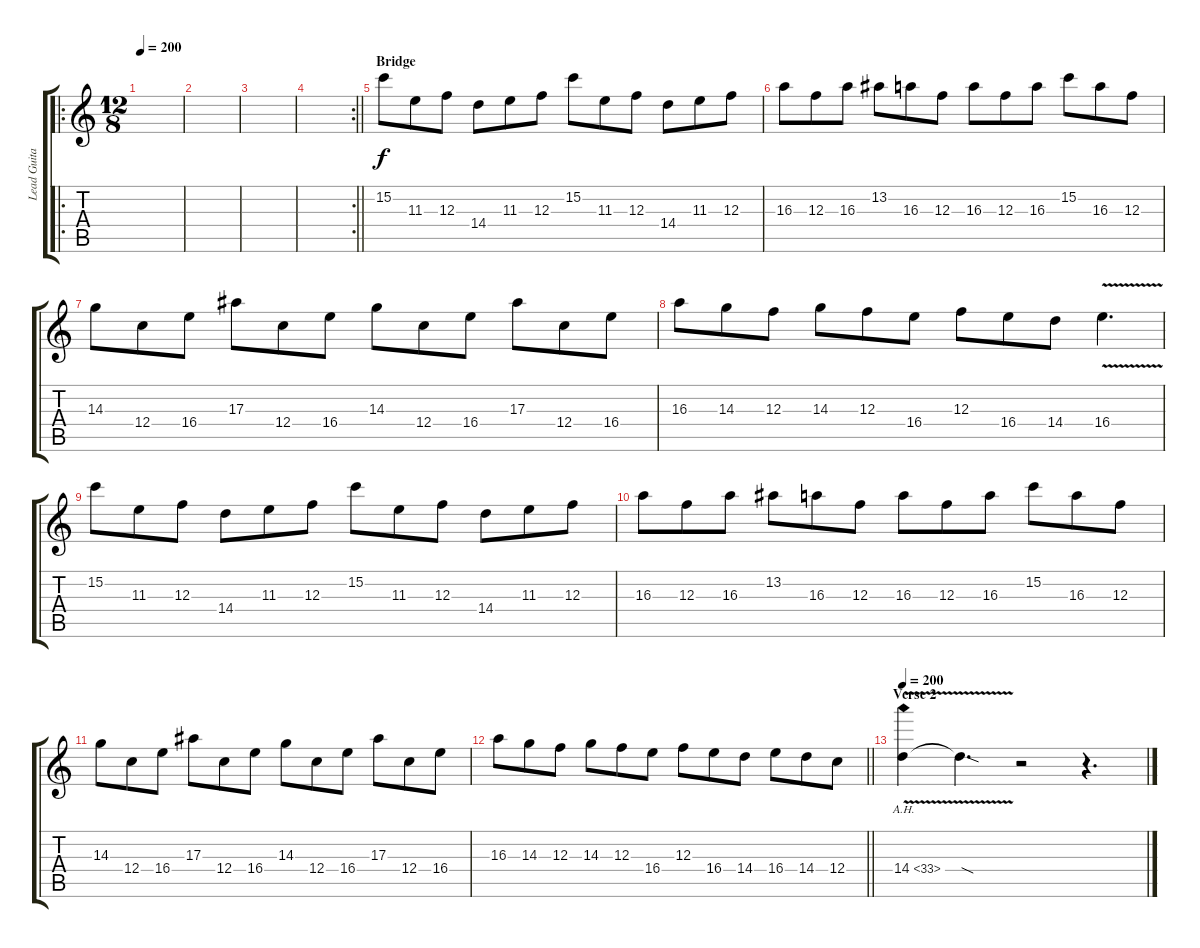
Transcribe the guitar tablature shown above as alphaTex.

\track ("Lead Guitar" "Lead Guita") {instrument distortionguitar}
\staff {score tabs}
\tuning (D4 A3 F3 C3 G2 C2) {hide}
\ro
\ts (12 8)
\tempo 200
\clef g2
\ks c
|
|
|
\rc 2
\barLineRight lightlight
|
\section ("" "Bridge")
15.2.8 11.3.8 12.3.8 14.4.8 11.3.8 12.3.8 15.2.8 11.3.8 12.3.8 14.4.8 11.3.8 12.3.8 |
16.3.8 12.3.8 16.3.8 13.2.8 16.3.8 12.3.8 16.3.8 12.3.8 16.3.8 15.2.8 16.3.8 12.3.8 |
14.3.8 12.4.8 16.4.8 17.3.8 12.4.8 16.4.8 14.3.8 12.4.8 16.4.8 17.3.8 12.4.8 16.4.8 |
16.3.8 14.3.8 12.3.8 14.3.8 12.3.8 16.4.8 12.3.8 16.4.8 14.4.8 16.4{v}.4{d} |
15.2.8 11.3.8 12.3.8 14.4.8 11.3.8 12.3.8 15.2.8 11.3.8 12.3.8 14.4.8 11.3.8 12.3.8 |
16.3.8 12.3.8 16.3.8 13.2.8 16.3.8 12.3.8 16.3.8 12.3.8 16.3.8 15.2.8 16.3.8 12.3.8 |
14.3.8 12.4.8 16.4.8 17.3.8 12.4.8 16.4.8 14.3.8 12.4.8 16.4.8 17.3.8 12.4.8 16.4.8 |
\barLineRight lightlight
16.3.8 14.3.8 12.3.8 14.3.8 12.3.8 16.4.8 12.3.8 16.4.8 14.4.8 16.4.8 14.4.8 12.4.8 |
\section ("" "Verse 2")
\tempo 210
\tempo 200
14.4{ah 19 v}.4 14.4{sod t}.4{d} r.2 r.4{d}
